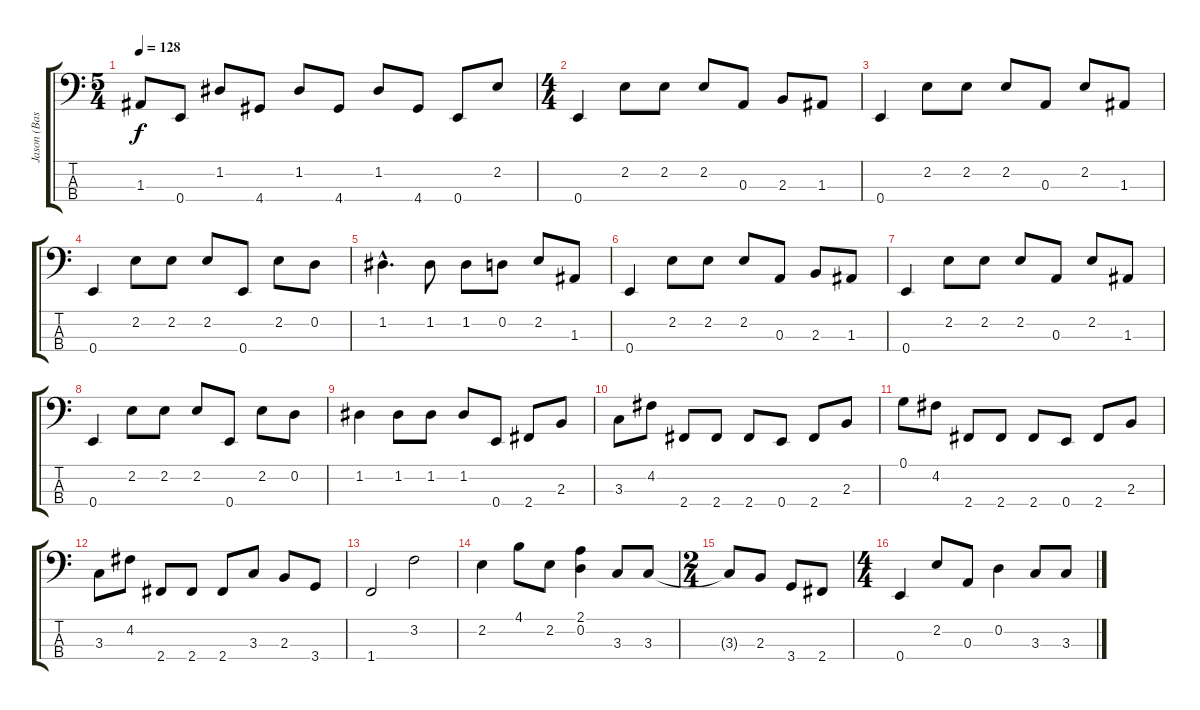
\track ("Jason (Bass)" "Jason (Bas") {instrument electricbasspick}
\staff {score tabs}
\tuning (G2 D2 A1 E1) {hide}
\ts (5 4)
\tempo 128
\clef f4
\ks c
1.3.8{dy f} 0.4.8 1.2.8 4.4.8 1.2.8 4.4.8 1.2.8 4.4.8 0.4.8 2.2.8 |
\ts (4 4)
0.4.4 2.2.8 2.2.8 2.2.8 0.3.8 2.3.8 1.3.8 |
0.4.4 2.2.8 2.2.8 2.2.8 0.3.8 2.2.8 1.3.8 |
0.4.4 2.2.8 2.2.8 2.2.8 0.4.8 2.2.8 0.2.8 |
1.2{hac}.4{d} 1.2.8 1.2.8 0.2.8 2.2.8 1.3.8 |
0.4.4 2.2.8 2.2.8 2.2.8 0.3.8 2.3.8 1.3.8 |
0.4.4 2.2.8 2.2.8 2.2.8 0.3.8 2.2.8 1.3.8 |
0.4.4 2.2.8 2.2.8 2.2.8 0.4.8 2.2.8 0.2.8 |
1.2.4 1.2.8 1.2.8 1.2.8 0.4.8 2.4.8 2.3.8 |
3.3.8 4.2.8 2.4.8 2.4.8 2.4.8 0.4.8 2.4.8 2.3.8 |
0.1.8 4.2.8 2.4.8 2.4.8 2.4.8 0.4.8 2.4.8 2.3.8 |
3.3.8 4.2.8 2.4.8 2.4.8 2.4.8 3.3.8 2.3.8 3.4.8 |
1.4.2 3.2.2 |
2.2.4 4.1.8 2.2.8 (2.1 0.2).4 3.3.8 3.3.8 |
\ts (2 4)
3.3{t}.8 2.3.8 3.4.8 2.4.8 |
\ts (4 4)
0.4.4 2.2.8 0.3.8 0.2.4 3.3.8 3.3.8
